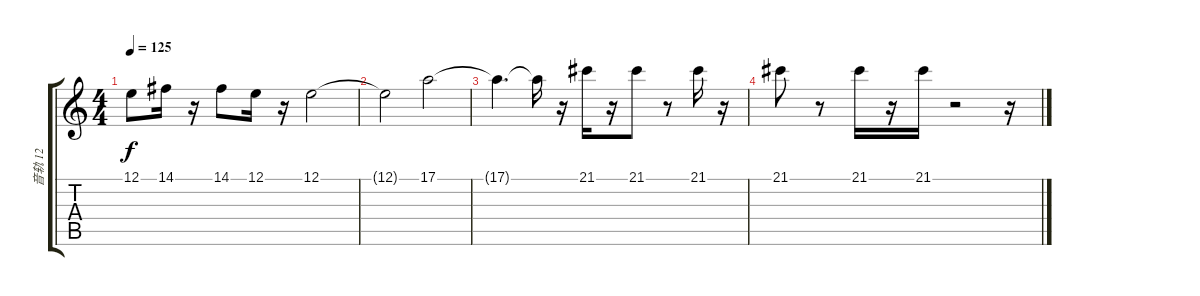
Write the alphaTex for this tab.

\track ("音轨 12" "音轨 12") {instrument musicbox}
\staff {score tabs}
\tuning (E4 B3 G3 D3 A2 E2) {hide}
\ts (4 4)
\tempo 125
\clef g2
\ks c
12.1.8{dy f} 14.1.16 r.16 14.1.8 12.1.16 r.16 12.1.2 |
12.1{t}.2 17.1.2 |
17.1{t}.4{d} 17.1{t}.16 r.16 21.1.16 r.16 21.1.8 r.8 21.1.16 r.16 |
21.1.8 r.8 21.1.16 r.16 21.1.16 r.2 r.16
